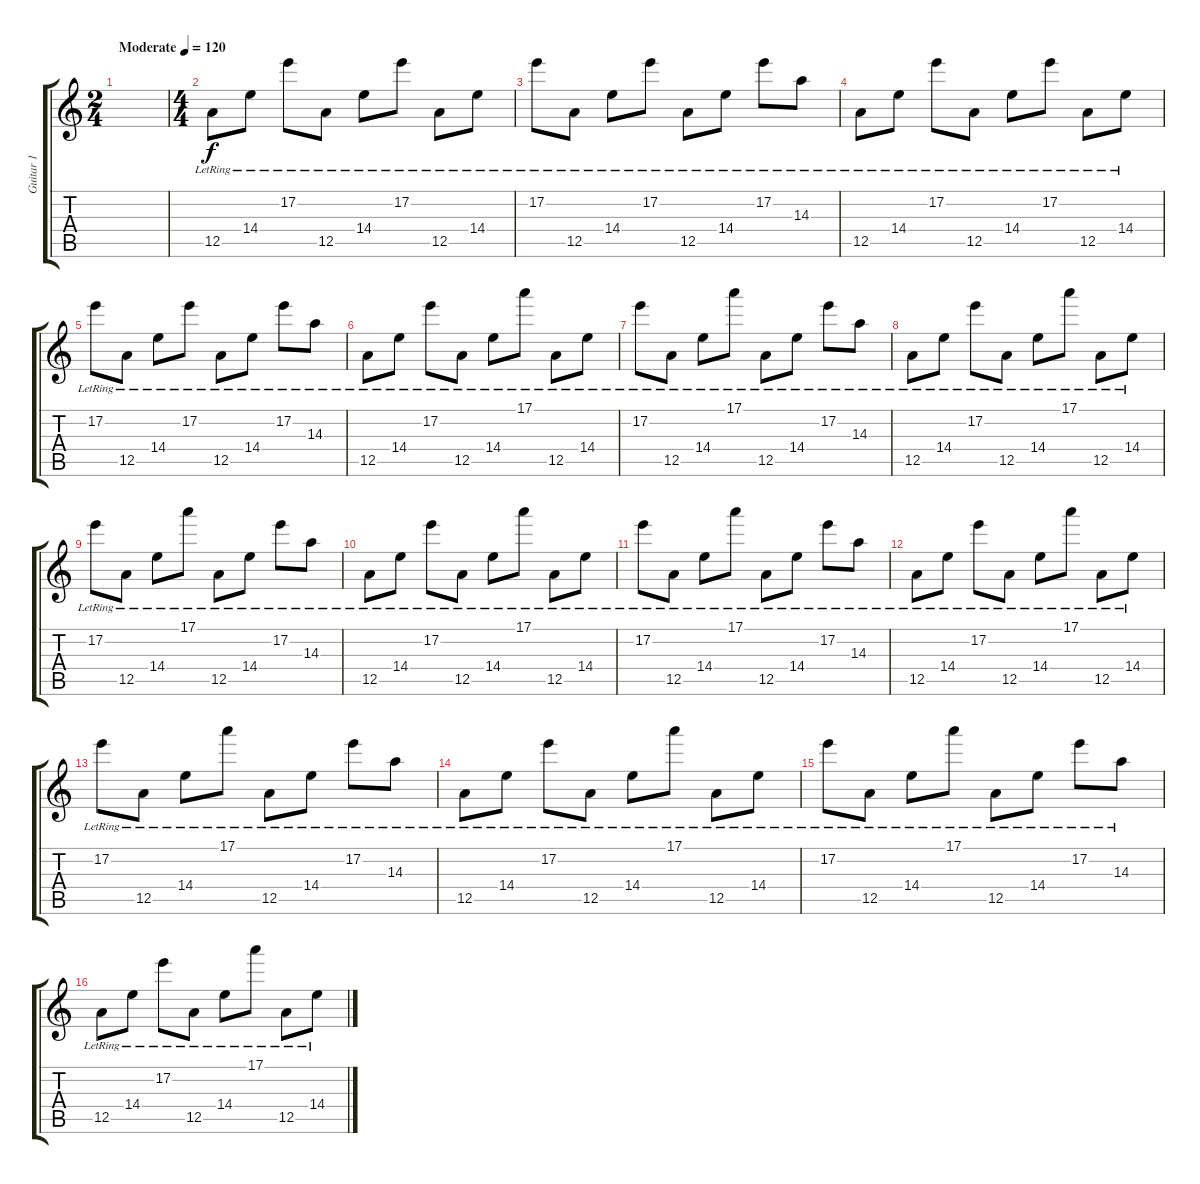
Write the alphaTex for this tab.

\track ("Guitar 1" "Guitar 1") {instrument electricguitarjazz}
\staff {score tabs}
\tuning (E4 B3 G3 D3 A2 D2) {hide}
\ts (2 4)
\tempo (120 "Moderate")
\clef g2
\ks c
|
\ts (4 4)
12.5{lr}.8 14.4{lr}.8 17.2{lr}.8 12.5{lr}.8 14.4{lr}.8 17.2{lr}.8 12.5{lr}.8 14.4{lr}.8 |
17.2{lr}.8 12.5{lr}.8 14.4{lr}.8 17.2{lr}.8 12.5{lr}.8 14.4{lr}.8 17.2{lr}.8 14.3{lr}.8 |
12.5{lr}.8 14.4{lr}.8 17.2{lr}.8 12.5{lr}.8 14.4{lr}.8 17.2{lr}.8 12.5{lr}.8 14.4{lr}.8 |
17.2{lr}.8 12.5{lr}.8 14.4{lr}.8 17.2{lr}.8 12.5{lr}.8 14.4{lr}.8 17.2{lr}.8 14.3{lr}.8 |
12.5{lr}.8 14.4{lr}.8 17.2{lr}.8 12.5{lr}.8 14.4{lr}.8 17.1{lr}.8 12.5{lr}.8 14.4{lr}.8 |
17.2{lr}.8 12.5{lr}.8 14.4{lr}.8 17.1{lr}.8 12.5{lr}.8 14.4{lr}.8 17.2{lr}.8 14.3{lr}.8 |
12.5{lr}.8 14.4{lr}.8 17.2{lr}.8 12.5{lr}.8 14.4{lr}.8 17.1{lr}.8 12.5{lr}.8 14.4{lr}.8 |
17.2{lr}.8 12.5{lr}.8 14.4{lr}.8 17.1{lr}.8 12.5{lr}.8 14.4{lr}.8 17.2{lr}.8 14.3{lr}.8 |
12.5{lr}.8 14.4{lr}.8 17.2{lr}.8 12.5{lr}.8 14.4{lr}.8 17.1{lr}.8 12.5{lr}.8 14.4{lr}.8 |
17.2{lr}.8 12.5{lr}.8 14.4{lr}.8 17.1{lr}.8 12.5{lr}.8 14.4{lr}.8 17.2{lr}.8 14.3{lr}.8 |
12.5{lr}.8 14.4{lr}.8 17.2{lr}.8 12.5{lr}.8 14.4{lr}.8 17.1{lr}.8 12.5{lr}.8 14.4{lr}.8 |
17.2{lr}.8 12.5{lr}.8 14.4{lr}.8 17.1{lr}.8 12.5{lr}.8 14.4{lr}.8 17.2{lr}.8 14.3{lr}.8 |
12.5{lr}.8 14.4{lr}.8 17.2{lr}.8 12.5{lr}.8 14.4{lr}.8 17.1{lr}.8 12.5{lr}.8 14.4{lr}.8 |
17.2{lr}.8 12.5{lr}.8 14.4{lr}.8 17.1{lr}.8 12.5{lr}.8 14.4{lr}.8 17.2{lr}.8 14.3{lr}.8 |
12.5{lr}.8 14.4{lr}.8 17.2{lr}.8 12.5{lr}.8 14.4{lr}.8 17.1{lr}.8 12.5{lr}.8 14.4{lr}.8
